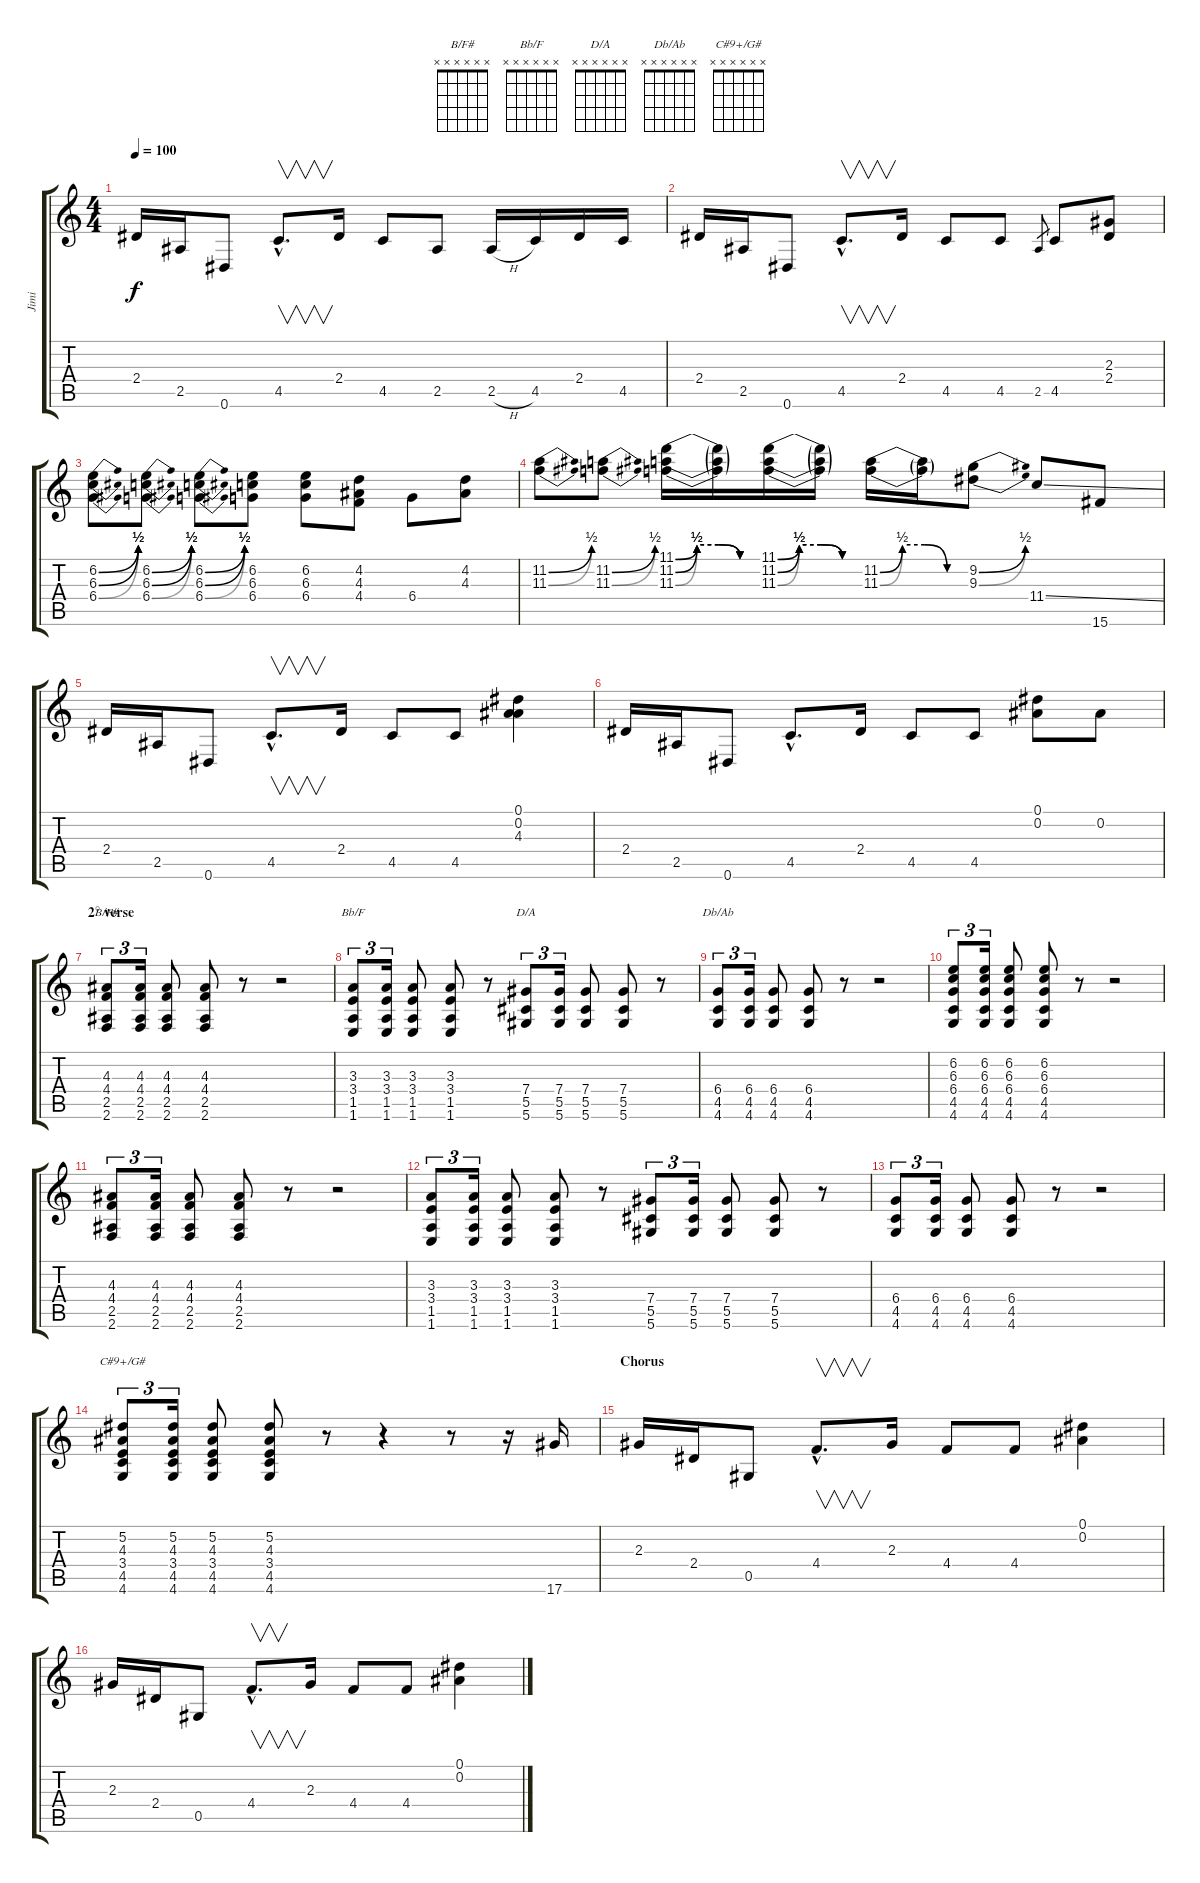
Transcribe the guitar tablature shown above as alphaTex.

\track ("Jimi" "Jimi") {instrument overdrivenguitar}
\staff {score tabs}
\tuning (Eb4 Bb3 Gb3 Db3 Ab2 Eb2) {hide}
\chord ("B/F#" x x x x x x) {firstfret 0}
\chord ("Bb/F" x x x x x x) {firstfret 0}
\chord ("D/A" x x x x x x) {firstfret 0}
\chord ("Db/Ab" x x x x x x) {firstfret 0}
\chord ("C#9+/G#" x x x x x x) {firstfret 0}
\ts (4 4)
\tempo 100
\clef g2
\ks c
2.4.16{dy f} 2.5.16 0.6.8 4.5{hac}.8{v d} 2.4.16 4.5.8 2.5.8 2.5{h}.16 4.5.16 2.4.16 4.5.16 |
2.4.16 2.5.16 0.6.8 4.5{hac}.8{v d} 2.4.16 4.5.8 4.5.8 2.5.8{gr} 4.5.8 (2.3 2.4).8 |
(6.2{be (bend 0 0 60 2)} 6.3{be (bend 0 0 60 2)} 6.4{be (bend 0 0 60 2)}).8 (6.2{be (bend 0 0 60 2)} 6.3{be (bend 0 0 60 2)} 6.4{be (bend 0 0 60 2)}).8 (6.2{be (bend 0 0 60 2)} 6.3{be (bend 0 0 60 2)} 6.4{be (bend 0 0 60 2)}).8 (6.2 6.3 6.4).8 (6.2 6.3 6.4).8 (4.2 4.3 4.4).8 6.4.8 (4.2 4.3).8 |
(11.2{be (bend 0 0 60 2)} 11.3{be (bend 0 0 60 2)}).8 (11.2{be (bend 0 0 60 2)} 11.3{be (bend 0 0 60 2)}).8 (11.1{be (custom 0 0 15 2 30 2 45 0 60 0)} 11.2{be (custom 0 0 15 2 30 2 45 0 60 0)} 11.3{be (custom 0 0 15 2 30 2 45 0 60 0)}).16 (11.1{t} 11.2{t} 11.3{t}).16 (11.1{be (custom 0 0 15 2 30 2 45 0 60 0)} 11.2{be (custom 0 0 15 2 30 2 45 0 60 0)} 11.3{be (custom 0 0 15 2 30 2 45 0 60 0)}).16 (11.1{t} 11.2{t} 11.3{t}).16 (11.2{be (custom 0 0 15 2 30 2 45 0 60 0)} 11.3{be (custom 0 0 15 2 30 2 45 0 60 0)}).16 (11.2{t} 11.3{t}).16 (9.2{be (bend 0 0 60 2)} 9.3{be (bend 0 0 60 2)}).8 11.4{ss}.8 15.6.8 |
2.4.16 2.5.16 0.6.8 4.5{hac}.8{v d} 2.4.16 4.5.8 4.5.8 (0.1 0.2 4.3).4 |
2.4.16 2.5.16 0.6.8 4.5{hac}.8{d} 2.4.16 4.5.8 4.5.8 (0.1 0.2).8 0.2.8 |
\section ("" "2° verse")
(4.3 4.4 2.5 2.6).8{tu (3 2) ch "B/F#"} (4.3 4.4 2.5 2.6).16{tu (3 2)} (4.3 4.4 2.5 2.6).8 (4.3 4.4 2.5 2.6).8 r.8 r.2 |
(3.3 3.4 1.5 1.6).8{tu (3 2) ch "Bb/F"} (3.3 3.4 1.5 1.6).16{tu (3 2)} (3.3 3.4 1.5 1.6).8 (3.3 3.4 1.5 1.6).8 r.8 (7.4 5.5 5.6).8{tu (3 2) ch "D/A"} (7.4 5.5 5.6).16{tu (3 2)} (7.4 5.5 5.6).8 (7.4 5.5 5.6).8 r.8 |
(6.4 4.5 4.6).8{tu (3 2) ch "Db/Ab"} (6.4 4.5 4.6).16{tu (3 2)} (6.4 4.5 4.6).8 (6.4 4.5 4.6).8 r.8 r.2 |
(6.2 6.3 6.4 4.5 4.6).8{tu (3 2)} (6.2 6.3 6.4 4.5 4.6).16{tu (3 2)} (6.2 6.3 6.4 4.5 4.6).8 (6.2 6.3 6.4 4.5 4.6).8 r.8 r.2 |
(4.3 4.4 2.5 2.6).8{tu (3 2)} (4.3 4.4 2.5 2.6).16{tu (3 2)} (4.3 4.4 2.5 2.6).8 (4.3 4.4 2.5 2.6).8 r.8 r.2 |
(3.3 3.4 1.5 1.6).8{tu (3 2)} (3.3 3.4 1.5 1.6).16{tu (3 2)} (3.3 3.4 1.5 1.6).8 (3.3 3.4 1.5 1.6).8 r.8 (7.4 5.5 5.6).8{tu (3 2)} (7.4 5.5 5.6).16{tu (3 2)} (7.4 5.5 5.6).8 (7.4 5.5 5.6).8 r.8 |
(6.4 4.5 4.6).8{tu (3 2)} (6.4 4.5 4.6).16{tu (3 2)} (6.4 4.5 4.6).8 (6.4 4.5 4.6).8 r.8 r.2 |
(5.2 4.3 3.4 4.5 4.6).8{tu (3 2) ch "C#9+/G#"} (5.2 4.3 3.4 4.5 4.6).16{tu (3 2)} (5.2 4.3 3.4 4.5 4.6).8 (5.2 4.3 3.4 4.5 4.6).8 r.8 r.4 r.8 r.16 17.6.16 |
\section ("" "Chorus")
2.3.16 2.4.16 0.5.8 4.4{hac}.8{v d} 2.3.16 4.4.8 4.4.8 (0.1 0.2).4 |
2.3.16 2.4.16 0.5.8 4.4{hac}.8{v d} 2.3.16 4.4.8 4.4.8 (0.1 0.2).4
